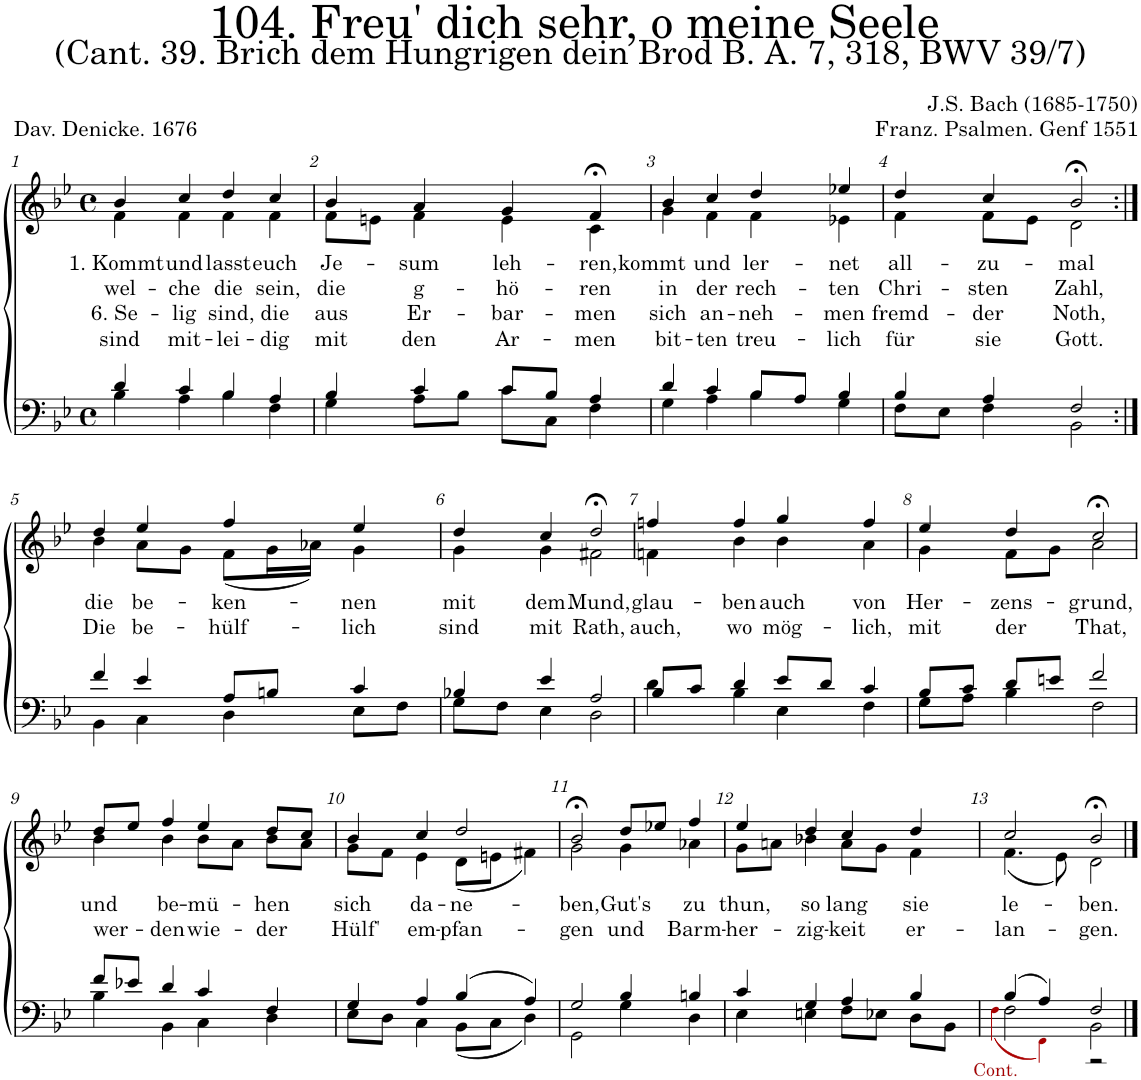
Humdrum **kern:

**kern	**kern	**text	**text	**text	**text
*part2	*part1	*part1	*part1	*part1	*part1
*staff2	*staff1	*staff1	*staff1	*staff1	*staff1
*I"Tenor/Bass	*I"Soprano/Alto	*	*	*	*
*clefF4	*clefG2	*	*	*	*
*k[b-e-]	*k[b-e-]	*	*	*	*
*M4/4	*M4/4	*	*	*	*
*met(c)	*met(c)	*	*	*	*
=1	=1	=1	=1	=1	=1
*^	*	*	*	*	*
!	!	!	!LO:LY:b	!LO:LY:b	!LO:LY:b	!LO:LY:b
*	*	*^	*	*	*	*
4d/	4B-\	4b-/	4f\	1. Kommt	wel-	6. Se-	sind
!	!	!	!	!LO:LY:b	!LO:LY:b	!LO:LY:b	!LO:LY:b
4c/	4A\	4cc/	4f\	und	-che	-lig	mit-
!	!	!	!	!LO:LY:b	!LO:LY:b	!LO:LY:b	!LO:LY:b
4B-/	4B-\	4dd/	4f\	lasst	die	sind,	-lei-
!	!	!	!	!LO:LY:b	!LO:LY:b	!LO:LY:b	!LO:LY:b
4A/	4F\	4cc/	4f\	euch	sein,	die	-dig
=2	=2	=2	=2	=2	=2	=2	=2
!	!	!	!	!LO:LY:b	!LO:LY:b	!LO:LY:b	!LO:LY:b
4B-/	4G\	4b-/	8f\L	Je-	die	aus	mit
.	.	.	8en\J	.	.	.	.
!	!	!	!	!LO:LY:b	!LO:LY:b	!LO:LY:b	!LO:LY:b
4c/	8A\L	4a/	4f\	-sum	g-	Er-	den
.	8B-\J	.	.	.	.	.	.
!	!	!	!	!LO:LY:b	!LO:LY:b	!LO:LY:b	!LO:LY:b
8c/L	8c\L	4g/	4e\	leh-	-hö-	-bar-	Ar-
8B-/J	8C\J	.	.	.	.	.	.
!	!	!	!	!LO:LY:b	!LO:LY:b	!LO:LY:b	!LO:LY:b
4A/	4F\	4f;<,/	4c\	-ren,	-ren	-men	-men
=3	=3	=3	=3	=3	=3	=3	=3
!	!	!	!	!LO:LY:b	!LO:LY:b	!LO:LY:b	!LO:LY:b
4d/	4G\	4b-/	4g\	kommt	in	sich	bit-
!	!	!	!	!LO:LY:b	!LO:LY:b	!LO:LY:b	!LO:LY:b
4c/	4A\	4cc/	4f\	und	der	an-	-ten
!	!	!	!	!LO:LY:b	!LO:LY:b	!LO:LY:b	!LO:LY:b
8B-/L	4B-\	4dd/	4f\	ler-	rech-	-neh-	treu-
8A/J	.	.	.	.	.	.	.
!	!	!	!	!LO:LY:b	!LO:LY:b	!LO:LY:b	!LO:LY:b
4B-/	4G\	4ee-X/	4e-X\	-net	-ten	-men	-lich
=4	=4	=4	=4	=4	=4	=4	=4
!	!	!	!	!LO:LY:b	!LO:LY:b	!LO:LY:b	!LO:LY:b
4B-/	8F\L	4dd/	4f\	all-	Chri-	fremd-	für
.	8E-\J	.	.	.	.	.	.
!	!	!	!	!LO:LY:b	!LO:LY:b	!LO:LY:b	!LO:LY:b
4A/	4F\	4cc/	8f\L	-zu-	-sten	-der	sie
.	.	.	8e-\J	.	.	.	.
!	!	!	!	!LO:LY:b	!LO:LY:b	!LO:LY:b	!LO:LY:b
2F/	2BB-\	2b-;<,/	2d\	-mal	Zahl,	Noth,	Gott.
!!LO:LB:g=z	!!
=5:|!	=5:|!	=5:|!	=5:|!	=5:|!	=5:|!	=5:|!	=5:|!
!	!	!	!	!LO:LY:b	!LO:LY:b	!	!
4f/	4BB-\	4dd/	4b-\	die	Die	.	.
!	!	!	!	!LO:LY:b	!LO:LY:b	!	!
4e-/	4C\	4ee-/	8a\L	be-	be-	.	.
.	.	.	8g\J	.	.	.	.
!	!	!	!	!LO:LY:b	!LO:LY:b	!	!
8A/L	4D\	4ff/	(8f\L	-ken-	-hülf-	.	.
8Bn/J	.	.	16g\L	.	.	.	.
.	.	.	16a-X\JJ)	.	.	.	.
!	!	!	!	!LO:LY:b	!LO:LY:b	!	!
4c/	8E-\L	4ee-/	4g\	-nen	-lich	.	.
.	8F\J	.	.	.	.	.	.
=6	=6	=6	=6	=6	=6	=6	=6
!	!	!	!	!LO:LY:b	!LO:LY:b	!	!
4B-X/	8G\L	4dd/	4g\	mit	sind	.	.
.	8F\J	.	.	.	.	.	.
!	!	!	!	!LO:LY:b	!LO:LY:b	!	!
4e-/	4E-\	4cc/	4g\	dem	mit	.	.
!	!	!	!	!LO:LY:b	!LO:LY:b	!	!
2A/	2D\	2dd;<,/	2f#X\	Mund,	Rath,	.	.
=7	=7	=7	=7	=7	=7	=7	=7
!	!	!	!	!LO:LY:b	!LO:LY:b	!	!
8B-/L	4d\	4ffn/	4fn\	glau-	auch,	.	.
8c/J	.	.	.	.	.	.	.
!	!	!	!	!LO:LY:b	!LO:LY:b	!	!
4d/	4B-\	4ff/	4b-\	-ben	wo	.	.
!	!	!	!	!LO:LY:b	!LO:LY:b	!	!
8e-/L	4E-\	4gg/	4b-\	auch	mög-	.	.
8d/J	.	.	.	.	.	.	.
!	!	!	!	!LO:LY:b	!LO:LY:b	!	!
4c/	4F\	4ff/	4a\	von	-lich,	.	.
=8	=8	=8	=8	=8	=8	=8	=8
!	!	!	!	!LO:LY:b	!LO:LY:b	!	!
8B-/L	8G\L	4ee-/	4g\	Her-	mit	.	.
8c/J	8A\J	.	.	.	.	.	.
!	!	!	!	!LO:LY:b	!LO:LY:b	!	!
8d/L	4B-\	4dd/	8f\L	-zens-	der	.	.
8en/J	.	.	8g\J	.	.	.	.
!	!	!	!	!LO:LY:b	!LO:LY:b	!	!
2f/	2F\	2cc;<,/	2a\	-grund,	That,	.	.
!!LO:LB:g=z	!!
=9	=9	=9	=9	=9	=9	=9	=9
!	!	!	!	!LO:LY:b	!LO:LY:b	!	!
8f/L	4B-\	8dd/L	4b-\	und	wer-	.	.
8e-X/J	.	8ee-/J	.	.	.	.	.
!	!	!	!	!LO:LY:b	!LO:LY:b	!	!
4d/	4BB-\	4ff/	4b-\	be-	-den	.	.
!	!	!	!	!LO:LY:b	!LO:LY:b	!	!
4c/	4C\	4ee-/	8b-\L	-mü-	wie-	.	.
.	.	.	8a\J	.	.	.	.
!	!	!	!	!LO:LY:b	!LO:LY:b	!	!
4F/	4D\	8dd/L	8b-\L	-hen	-der	.	.
.	.	8cc/J	8a\J	.	.	.	.
=10	=10	=10	=10	=10	=10	=10	=10
!	!	!	!	!LO:LY:b	!LO:LY:b	!	!
4G/	8E-\L	4b-/	8g\L	sich	Hülf'	.	.
.	8D\J	.	8f\J	.	.	.	.
!	!	!	!	!LO:LY:b	!LO:LY:b	!	!
4A/	4C\	4cc/	4e-\	da-	em-	.	.
!	!	!	!	!LO:LY:b	!LO:LY:b	!	!
(4B-/	(8BB-\L	2dd/	(8d\L	-ne-	-pfan-	.	.
.	8C\J	.	8en\J	.	.	.	.
4A/)	4D\)	.	4f#X\)	.	.	.	.
=11	=11	=11	=11	=11	=11	=11	=11
!	!	!	!	!LO:LY:b	!LO:LY:b	!	!
2G/	2GG\	2b-;<,/	2g\	-ben,	-gen	.	.
!	!	!	!	!LO:LY:b	!LO:LY:b	!	!
4B-/	4G\	8dd/L	4g\	Gut's	und	.	.
.	.	8ee-X/J	.	.	.	.	.
!	!	!	!	!LO:LY:b	!LO:LY:b	!	!
4Bn/	4D\	4ff/	4a-X\	zu	Barm-	.	.
=12	=12	=12	=12	=12	=12	=12	=12
!	!	!	!	!LO:LY:b	!LO:LY:b	!	!
4c/	4E-\	4ee-/	8g\L	thun,	-her-	.	.
.	.	.	8an\J	.	.	.	.
!	!	!	!	!LO:LY:b	!LO:LY:b	!	!
4G/	4En\	4dd/	4b-X\	so	-zig-	.	.
!	!	!	!	!LO:LY:b	!LO:LY:b	!	!
4A/	8F\L	4cc/	8a\L	lang	-keit	.	.
.	8E-X\J	.	8g\J	.	.	.	.
!	!	!	!	!LO:LY:b	!LO:LY:b	!	!
4B-/	8D\L	4dd/	4f\	sie	er-	.	.
.	8BB-\J	.	.	.	.	.	.
=13	=13	=13	=13	=13	=13	=13	=13
*	*^	*	*	*	*	*	*
!LO:TX:b:color=#AA0000:t=Cont.	!	!	!	!	!	!	!	!
!	!	!	!	!	!LO:LY:b	!LO:LY:b	!	!
(4B-/	2F\	(4Fi\	2cc/	(4.f\	le-	-lan-	.	.
4A/)	.	4FFi\)	.	.	.	.	.	.
.	.	.	.	8e-\)	.	.	.	.
!	!	!	!	!	!LO:LY:b	!LO:LY:b	!	!
2F/	2BB-\	2r	2b-;</	2d\	-ben.	-gen.	.	.
*v	*v	*v	*	*	*	*	*	*
*	*v	*v	*	*	*	*
==	==	==	==	==	==
*-	*-	*-	*-	*-	*-
